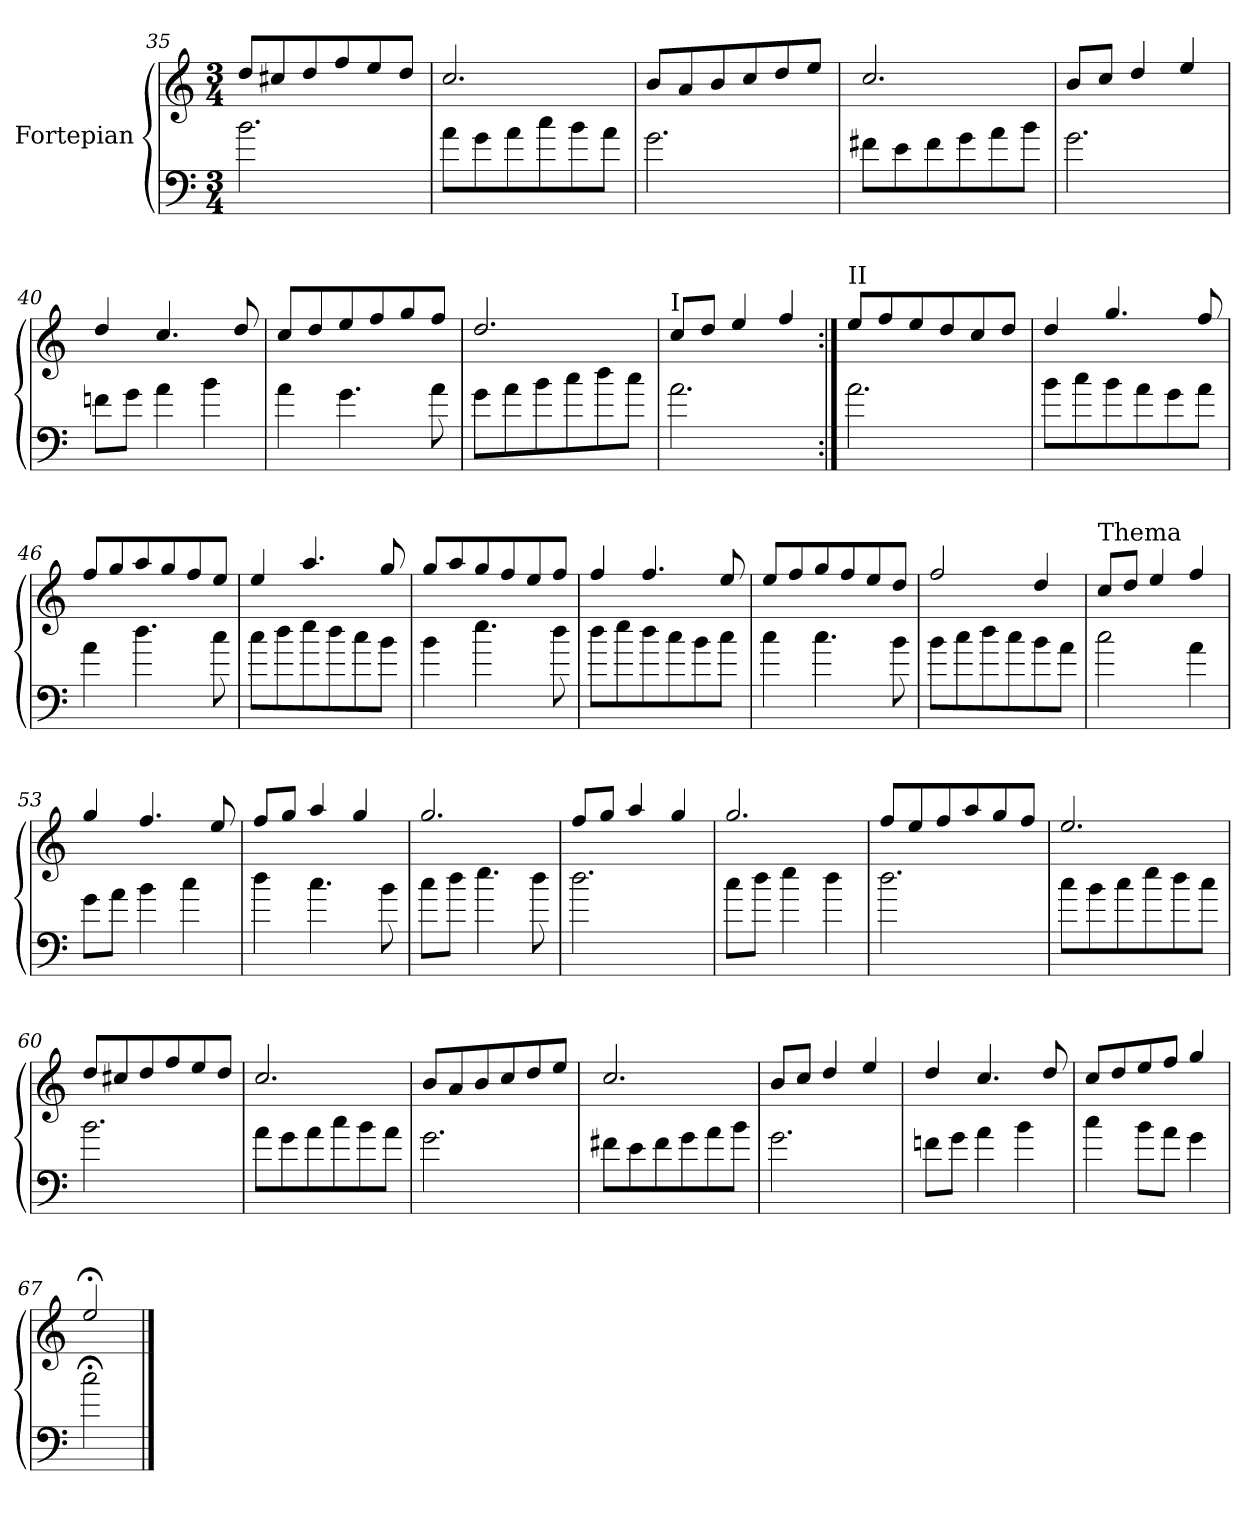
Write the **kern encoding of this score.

**kern	**kern
*part1	*part1
*staff2	*staff1
*I"Fortepian	*
*clefF4	*clefG2
*k[]	*k[]
*M3/4	*M3/4
=35	=35
2.b\	8dd/L
.	8cc#X/
.	8dd/
.	8ff/
.	8ee/
.	8dd/J
=36	=36
8a\L	2.cc/
8g\	.
8a\	.
8cc\	.
8b\	.
8a\J	.
=37	=37
2.g\	8b/L
.	8a/
.	8b/
.	8cc/
.	8dd/
.	8ee/J
=38	=38
8f#X\L	2.cc/
8e\	.
8f#\	.
8g\	.
8a\	.
8b\J	.
=39	=39
2.g\	8b/L
.	8cc/J
.	4dd/
.	4ee/
=40	=40
8fn\L	4dd/
8g\J	.
4a\	4.cc/
4b\	.
.	8dd/
=41	=41
4a\	8cc/L
.	8dd/
4.g\	8ee/
.	8ff/
.	8gg/
8a\	8ff/J
=42	=42
8g\L	2.dd/
8a\	.
8b\	.
8cc\	.
8dd\	.
8cc\J	.
=43	=43
!	!LO:TX:a:t=I
2.a\	8cc/L
.	8dd/J
.	4ee/
.	4ff/
=44:|!	=44:|!
!	!LO:TX:a:t=II
2.a\	8ee/L
.	8ff/
.	8ee/
.	8dd/
.	8cc/
.	8dd/J
=45	=45
8b\L	4dd/
8cc\	.
8b\	4.gg/
8a\	.
8g\	.
8a\J	8ff/
=46	=46
4a\	8ff/L
.	8gg/
4.dd\	8aa/
.	8gg/
.	8ff/
8cc\	8ee/J
=47	=47
8cc\L	4ee/
8dd\	.
8ee\	4.aa/
8dd\	.
8cc\	.
8b\J	8gg/
=48	=48
4b\	8gg/L
.	8aa/
4.ee\	8gg/
.	8ff/
.	8ee/
8dd\	8ff/J
=49	=49
8dd\L	4ff/
8ee\	.
8dd\	4.ff/
8cc\	.
8b\	.
8cc\J	8ee/
=50	=50
4cc\	8ee/L
.	8ff/
4.cc\	8gg/
.	8ff/
.	8ee/
8b\	8dd/J
=51	=51
8b\L	2ff/
8cc\	.
8dd\	.
8cc\	.
8b\	4dd/
8a\J	.
=52	=52
!	!LO:TX:a:t=Thema
2cc\	8cc/L
.	8dd/J
.	4ee/
4a\	4ff/
=53	=53
8g\L	4gg/
8a\J	.
4b\	4.ff/
4cc\	.
.	8ee/
=54	=54
4dd\	8ff/L
.	8gg/J
4.cc\	4aa/
.	4gg/
8b\	.
=55	=55
8cc\L	2.gg/
8dd\J	.
4.ee\	.
8dd\	.
=56	=56
2.dd\	8ff/L
.	8gg/J
.	4aa/
.	4gg/
=57	=57
8cc\L	2.gg/
8dd\J	.
4ee\	.
4dd\	.
=58	=58
2.dd\	8ff/L
.	8ee/
.	8ff/
.	8aa/
.	8gg/
.	8ff/J
=59	=59
8cc\L	2.ee/
8b\	.
8cc\	.
8ee\	.
8dd\	.
8cc\J	.
=60	=60
2.b\	8dd/L
.	8cc#X/
.	8dd/
.	8ff/
.	8ee/
.	8dd/J
=61	=61
8a\L	2.cc/
8g\	.
8a\	.
8cc\	.
8b\	.
8a\J	.
=62	=62
2.g\	8b/L
.	8a/
.	8b/
.	8cc/
.	8dd/
.	8ee/J
=63	=63
8f#X\L	2.cc/
8e\	.
8f#\	.
8g\	.
8a\	.
8b\J	.
=64	=64
2.g\	8b/L
.	8cc/J
.	4dd/
.	4ee/
=65	=65
8fn\L	4dd/
8g\J	.
4a\	4.cc/
4b\	.
.	8dd/
=66	=66
4cc\	8cc/L
.	8dd/
8b\L	8ee/
8a\J	8ff/J
4g\	4gg/
=67	=67
2cc;\	2ee;</
==	==
*-	*-
